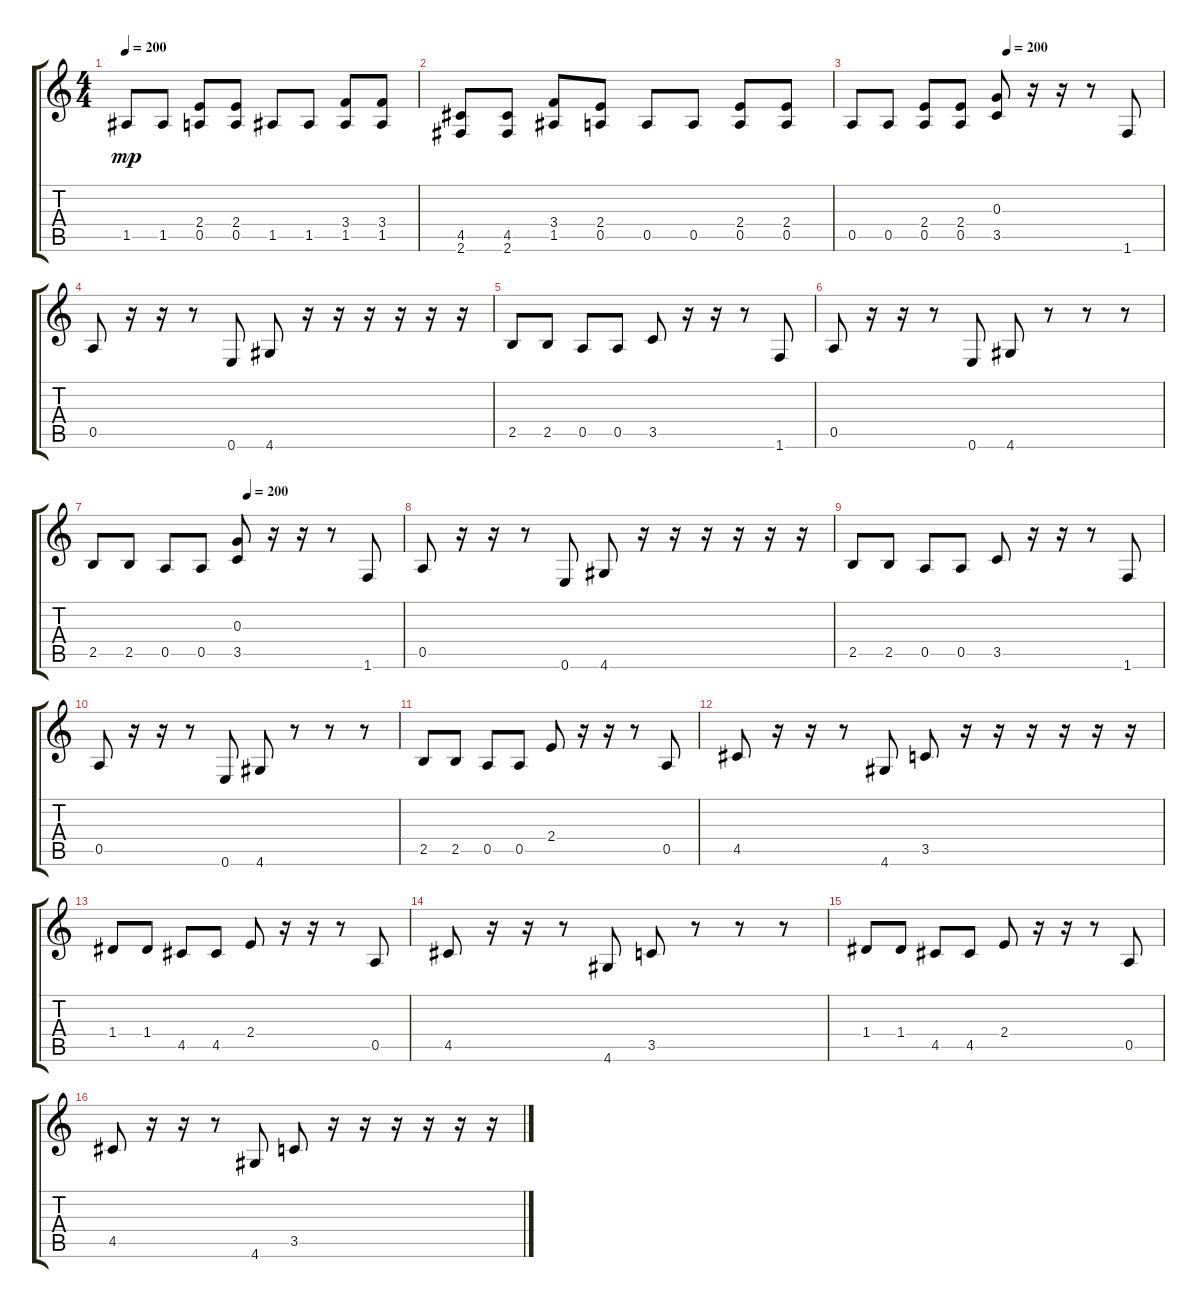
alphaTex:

\track "" {instrument distortionguitar}
\staff {score tabs}
\tuning (E4 B3 G3 D3 A2 E2) {hide}
\ts (4 4)
\tempo 200
\clef g2
\ks c
1.5.8{dy mp} 1.5.8 (2.4 0.5).8 (2.4 0.5).8 1.5.8 1.5.8 (3.4 1.5).8 (3.4 1.5).8 |
(4.5 2.6).8 (4.5 2.6).8 (3.4 1.5).8 (2.4 0.5).8 0.5.8 0.5.8 (2.4 0.5).8 (2.4 0.5).8 |
\tempo (200 0.5)
0.5.8 0.5.8 (2.4 0.5).8 (2.4 0.5).8 (0.3 3.5).8 r.16 r.16 r.8 1.6.8 |
0.5.8 r.16 r.16 r.8 0.6.8 4.6.8 r.16 r.16 r.16 r.16 r.16 r.16 |
2.5.8 2.5.8 0.5.8 0.5.8 3.5.8 r.16 r.16 r.8 1.6.8 |
0.5.8 r.16 r.16 r.8 0.6.8 4.6.8 r.8 r.8 r.8 |
\tempo (200 0.5)
2.5.8 2.5.8 0.5.8 0.5.8 (0.3 3.5).8 r.16 r.16 r.8 1.6.8 |
0.5.8 r.16 r.16 r.8 0.6.8 4.6.8 r.16 r.16 r.16 r.16 r.16 r.16 |
2.5.8 2.5.8 0.5.8 0.5.8 3.5.8 r.16 r.16 r.8 1.6.8 |
0.5.8 r.16 r.16 r.8 0.6.8 4.6.8 r.8 r.8 r.8 |
2.5.8 2.5.8 0.5.8 0.5.8 2.4.8 r.16 r.16 r.8 0.5.8 |
4.5.8 r.16 r.16 r.8 4.6.8 3.5.8 r.16 r.16 r.16 r.16 r.16 r.16 |
1.4.8 1.4.8 4.5.8 4.5.8 2.4.8 r.16 r.16 r.8 0.5.8 |
4.5.8 r.16 r.16 r.8 4.6.8 3.5.8 r.8 r.8 r.8 |
1.4.8 1.4.8 4.5.8 4.5.8 2.4.8 r.16 r.16 r.8 0.5.8 |
4.5.8 r.16 r.16 r.8 4.6.8 3.5.8 r.16 r.16 r.16 r.16 r.16 r.16
